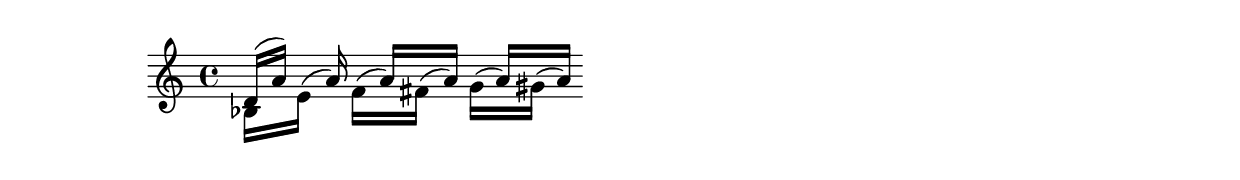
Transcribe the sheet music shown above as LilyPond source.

%% DO NOT EDIT this file manually; it is automatically
%% generated from LSR http://lsr.dsi.unimi.it
%% Make any changes in LSR itself, or in Documentation/snippets/new/ ,
%% and then run scripts/auxiliar/makelsr.py
%%
%% This file is in the public domain.
\version "2.14.0"

\header {
  lsrtags = "expressive-marks, keyboards, unfretted-strings"

%% Translation of GIT committish: 8b93de6ce951b7b14bc7818f31019524295b990f
  texidoces = "
En determinadas situaciones es necesario crear ligaduras de
expresión entre notas que están en voces distintas.

La solución es añadir notas invisibles a una de las voces
utilizando @code{\\hideNotes}.

Este ejemplo es el compás 235 de la Chacona de la segunda Partita
para violín solo, BWV 1004, de Bach.

"
  doctitlees = "Hacer ligaduras entre voces distintas"

  texidoc = "
In some situations, it may be necessary to create slurs between notes
from different voices.

The solution is to add invisible notes to one of the voices, using
@code{\\hideNotes}.

This example is measure 235 of the Ciaconna from Bach's 2nd Partita for
solo violin, BWV 1004.

"
  doctitle = "Creating slurs across voices"
} % begin verbatim

\relative c' {
  <<
    {
      d16( a') s a s a[ s a] s a[ s a]
    }
    \\
    {
      \slurUp
      bes,16[ s e](
      \hideNotes a)
      \unHideNotes f[(
      \hideNotes a)
      \unHideNotes fis](
      \hideNotes a)
      \unHideNotes g[(
      \hideNotes a)
      \unHideNotes gis](
      \hideNotes a)
    }
  >>
}

